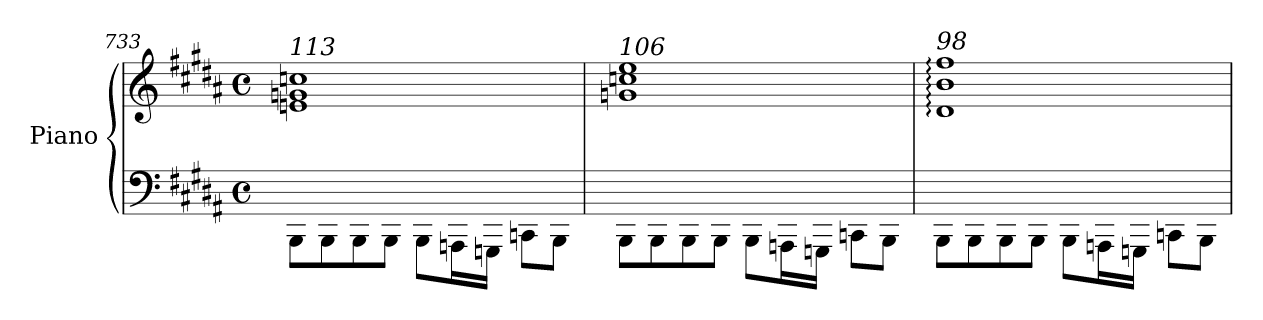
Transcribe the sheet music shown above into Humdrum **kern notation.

**kern	**kern
*part1	*part1
*staff2	*staff1
*I"Piano	*
*I'Pno	*
*clefF4	*clefG2
*k[f#c#g#d#a#]	*k[f#c#g#d#a#]
*M4/4	*M4/4
*met(c)	*met(c)
=733	=733
!	!LO:TX:a:i:t=113
8BBB\L	1en 1gn 1ccn
8BBB\	.
8BBB\	.
8BBB\J	.
8BBB\L	.
16AAAn\L	.
16GGGn\JJ	.
8CCn\L	.
8BBB\J	.
!!LO:LB:g=z
=734	=734
!	!LO:TX:a:i:t=106
8BBB\L	1gn 1ccn 1ee
8BBB\	.
8BBB\	.
8BBB\J	.
8BBB\L	.
16AAAn\L	.
16GGGn\JJ	.
8CCn\L	.
8BBB\J	.
=735	=735
!	!LO:TX:a:i:t=98
8BBB\L	1d#: 1b: 1ff#:
8BBB\	.
8BBB\	.
8BBB\J	.
8BBB\L	.
16AAAn\L	.
16GGGn\JJ	.
8CCn\L	.
8BBB\J	.
=	=
*-	*-
